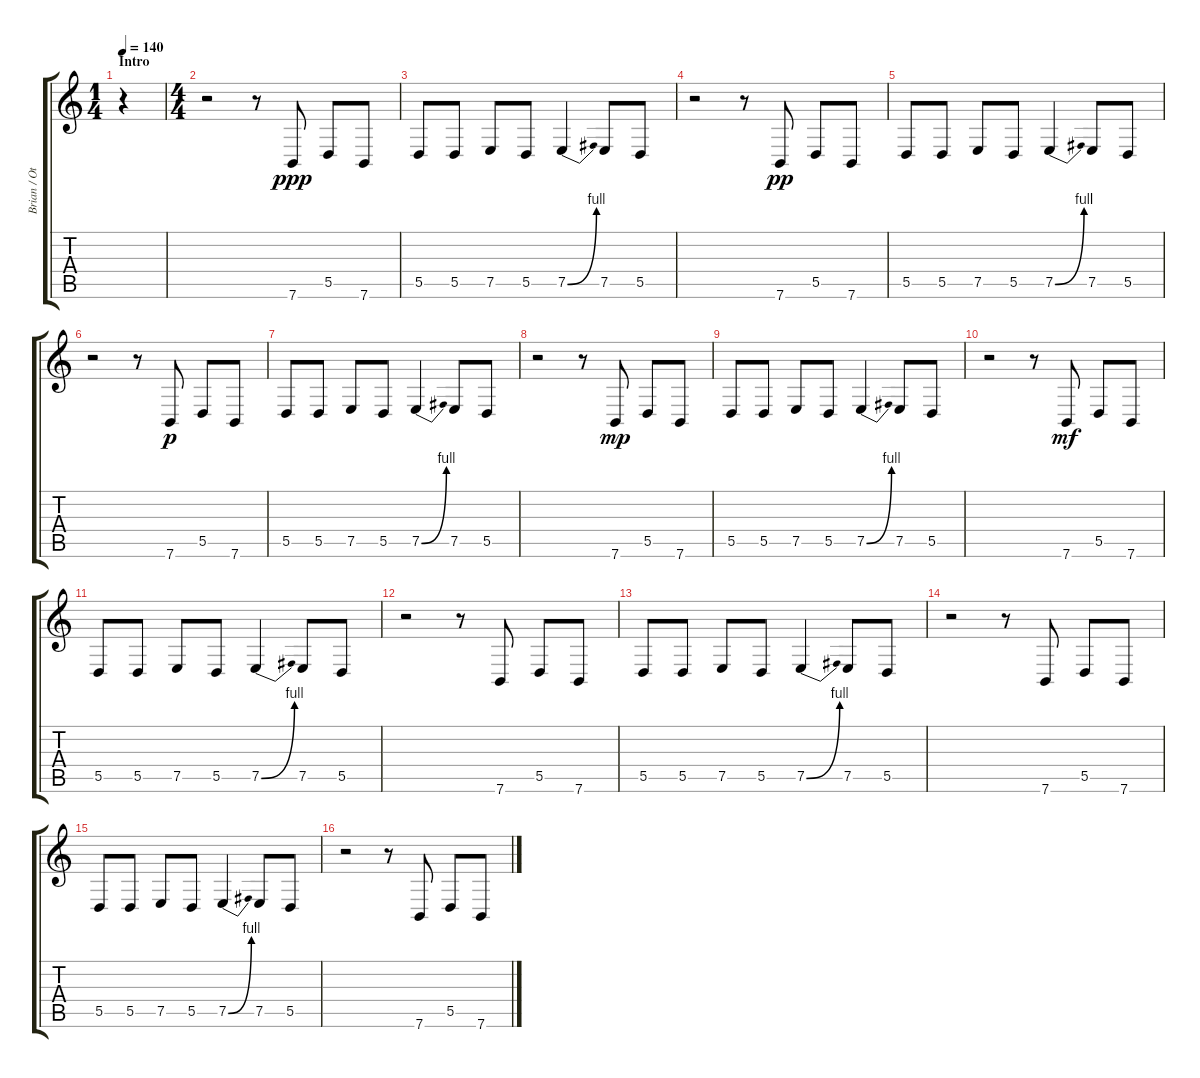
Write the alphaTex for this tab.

\track ("Brian / Others" "Brian / Ot") {instrument lead2sawtooth}
\staff {score tabs}
\tuning (E4 B3 G3 D3 A2 E2) {hide}
\ts (1 4)
\section ("" "Intro")
\tempo 140
\clef g2
\ks c
r.4{dy ppp instrument lead2sawtooth} |
\ts (4 4)
r.2 r.8 7.6.8 5.5.8 7.6.8 |
5.5.8 5.5.8 7.5.8 5.5.8 7.5{be (bend 0 0 60 4)}.4 7.5.8 5.5.8 |
r.2 r.8 7.6.8{dy pp} 5.5.8 7.6.8 |
5.5.8 5.5.8 7.5.8 5.5.8 7.5{be (bend 0 0 60 4)}.4 7.5.8 5.5.8 |
r.2 r.8 7.6.8{dy p} 5.5.8 7.6.8 |
5.5.8 5.5.8 7.5.8 5.5.8 7.5{be (bend 0 0 60 4)}.4 7.5.8 5.5.8 |
r.2 r.8 7.6.8{dy mp} 5.5.8 7.6.8 |
5.5.8 5.5.8 7.5.8 5.5.8 7.5{be (bend 0 0 60 4)}.4 7.5.8 5.5.8 |
r.2 r.8 7.6.8{dy mf} 5.5.8 7.6.8 |
5.5.8 5.5.8 7.5.8 5.5.8 7.5{be (bend 0 0 60 4)}.4 7.5.8 5.5.8 |
r.2 r.8 7.6.8 5.5.8 7.6.8 |
5.5.8 5.5.8 7.5.8 5.5.8 7.5{be (bend 0 0 60 4)}.4 7.5.8 5.5.8 |
r.2 r.8 7.6.8 5.5.8 7.6.8 |
5.5.8 5.5.8 7.5.8 5.5.8 7.5{be (bend 0 0 60 4)}.4 7.5.8 5.5.8 |
r.2 r.8 7.6.8 5.5.8 7.6.8
